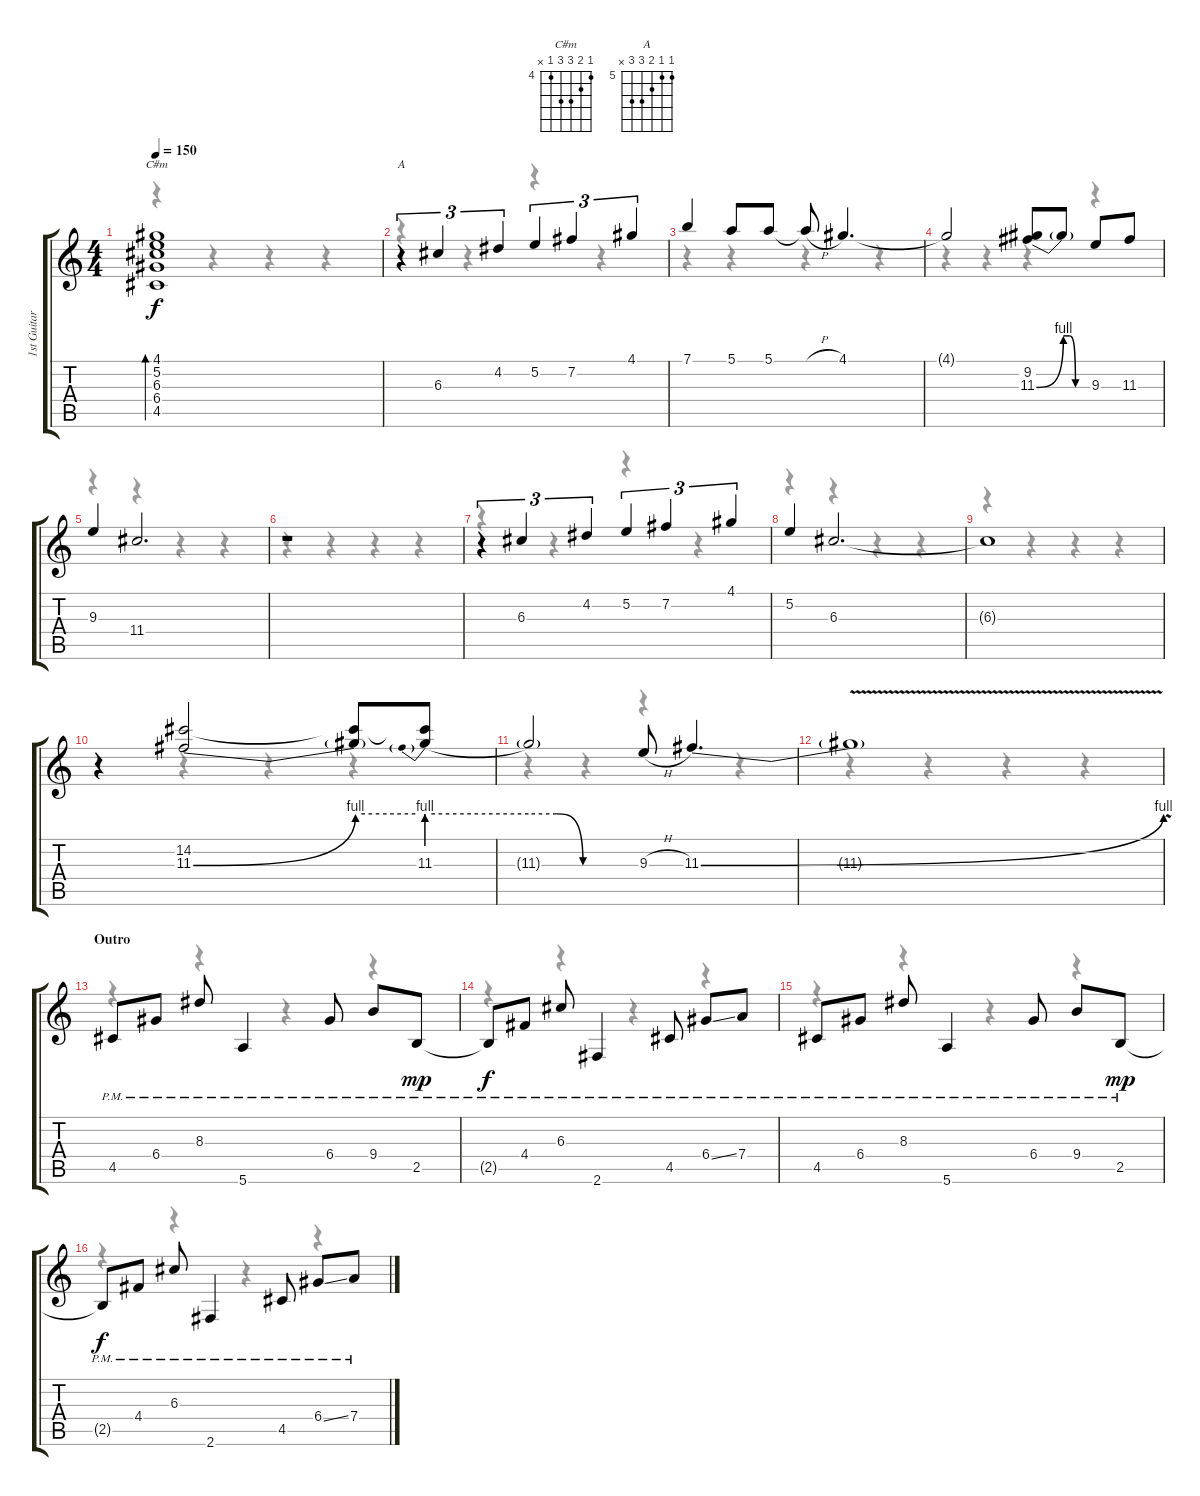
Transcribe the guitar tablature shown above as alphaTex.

\track ("1st Guitar" "1st Guitar") {instrument electricguitarjazz}
\staff {score tabs}
\tuning (E4 B3 G3 D3 A2 E2) {hide}
\chord ("C#m" 4 5 6 6 4 x) {firstfret 4}
\chord ("A" 5 5 6 7 7 x) {firstfret 5}
\voice
\ts (4 4)
\tempo 150
\clef g2
\ks c
(4.1 5.2 6.3 6.4 4.5).1{bd 240 ch "C#m" dy f} |
r.4{tu (3 2) ch "A"} 6.3.4{tu (3 2)} 4.2.4{tu (3 2)} 5.2.4{tu (3 2)} 7.2.4{tu (3 2)} 4.1.4{tu (3 2)} |
7.1.4 5.1.8 5.1.8 5.1{h t}.8 4.1.4{d} |
4.1{t}.2 (9.2 11.3{be (bend 0 0 60 4)}).8 11.3{be (custom 0 4 15 4 30 0 60 0) t}.8 9.3.8 11.3.8 |
9.3.4 11.4.2{d} |
r.1 |
r.4{tu (3 2)} 6.3.4{tu (3 2)} 4.2.4{tu (3 2)} 5.2.4{tu (3 2)} 7.2.4{tu (3 2)} 4.1.4{tu (3 2)} |
5.2.4 6.3.2{d} |
6.3{t}.1 |
r.4 (14.2 11.3{be (bend 0 0 60 4)}).2 (14.2{t} 11.3{be (hold 0 4 60 4) t}).8 (14.2{t} 11.3{be (prebend 0 4 60 4)}).8 |
11.3{be (custom 0 4 15 4 30 0 60 0) t}.2 9.3{h}.8 11.3{be (bend 0 0 60 4)}.4{d} |
11.3{v t}.1 |
\section ("" "Outro")
4.5{pm}.8 6.4{pm}.8 8.3{pm}.8 5.6{pm}.4 6.4{pm}.8 9.4{pm}.8 2.5{pm}.8{dy mp} |
2.5{pm t}.8{dy f} 4.4{pm}.8 6.3{pm}.8 2.6{pm}.4 4.5{pm}.8 6.4{ss pm}.8 7.4{pm}.8 |
4.5{pm}.8 6.4{pm}.8 8.3{pm}.8 5.6{pm}.4 6.4{pm}.8 9.4{pm}.8 2.5{pm}.8{dy mp} |
2.5{pm t}.8{dy f} 4.4{pm}.8 6.3{pm}.8 2.6{pm}.4 4.5{pm}.8 6.4{ss pm}.8 7.4{pm}.8
\voice
\clef g2
\ottava regular
\simile none
\ks c
r.4{bd 240 dy f} r.4 r.4 r.4 |
r.4 r.4 r.4 r.4 |
r.4 r.4 r.4 r.4 |
r.4 r.4 r.4 r.4 |
r.4 r.4 r.4 r.4 |
r.4 r.4 r.4 r.4 |
r.4 r.4 r.4 r.4 |
r.4 r.4 r.4 r.4 |
r.4 r.4 r.4 r.4 |
r.4 r.4 r.4 r.4 |
r.4 r.4 r.4 r.4 |
r.4 r.4 r.4 r.4 |
r.4 r.4 r.4 r.4 |
r.4 r.4 r.4 r.4 |
r.4 r.4 r.4 r.4 |
r.4 r.4 r.4 r.4
